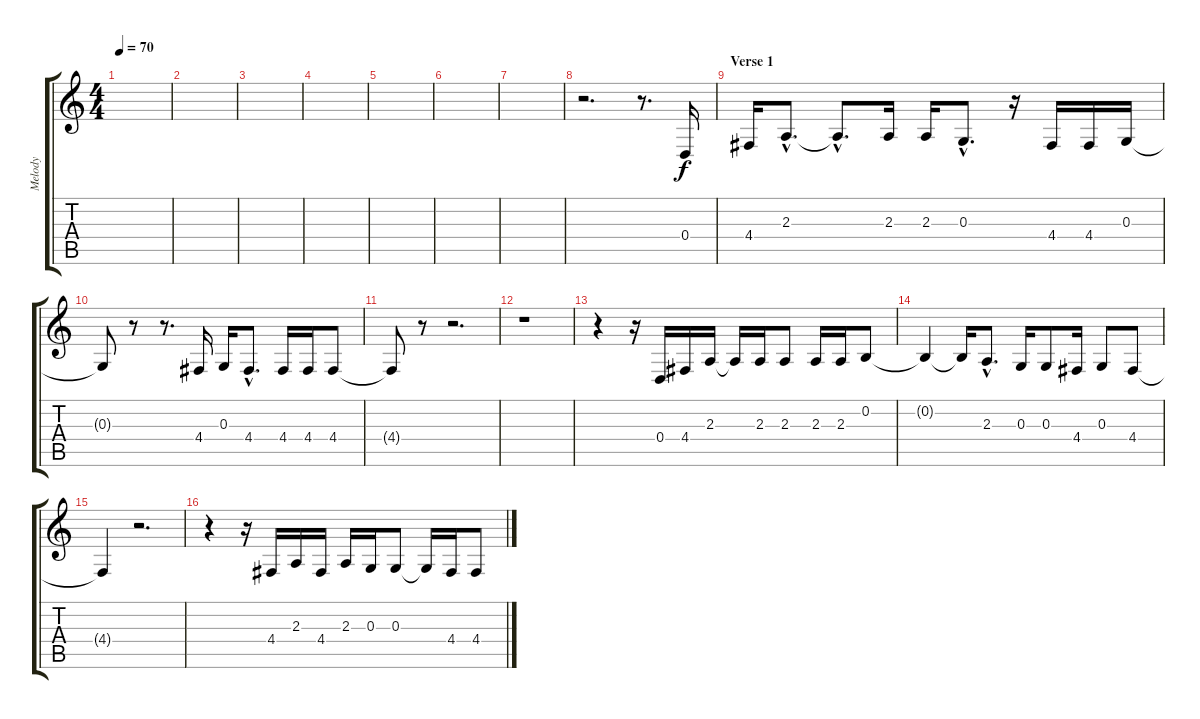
\track ("Melody" "Melody") {instrument vibraphone}
\staff {score tabs}
\tuning (E4 B3 G3 D3 A2 E2) {hide}
\ts (4 4)
\tempo 70
\clef g2
\ks c
|
|
|
|
|
|
|
r.2{d} r.8{d} 0.4.16 |
\section ("" "Verse 1")
4.4.16 2.3{hac}.8{d} 2.3{hac t}.8{d} 2.3.16 2.3.16 0.3{hac}.8{d} r.16 4.4.16 4.4.16 0.3.16 |
0.3{t}.8 r.8 r.8{d} 4.4.16 0.3.16 4.4{hac}.8{d} 4.4.16 4.4.16 4.4.8 |
4.4{t}.8 r.8 r.2{d} |
r.1 |
r.4 r.16 0.4.16 4.4.16 2.3.16 2.3{t}.16 2.3.16 2.3.8 2.3.16 2.3.16 0.2.8 |
0.2{t}.4 0.2{t}.16 2.3{hac}.8{d} 0.3.16 0.3.8 4.4.16 0.3.8 4.4.8 |
4.4{t}.4 r.2{d} |
r.4 r.16 4.4.16 2.3.16 4.4.16 2.3.16 0.3.16 0.3.8 0.3{t}.16 4.4.16 4.4.8
